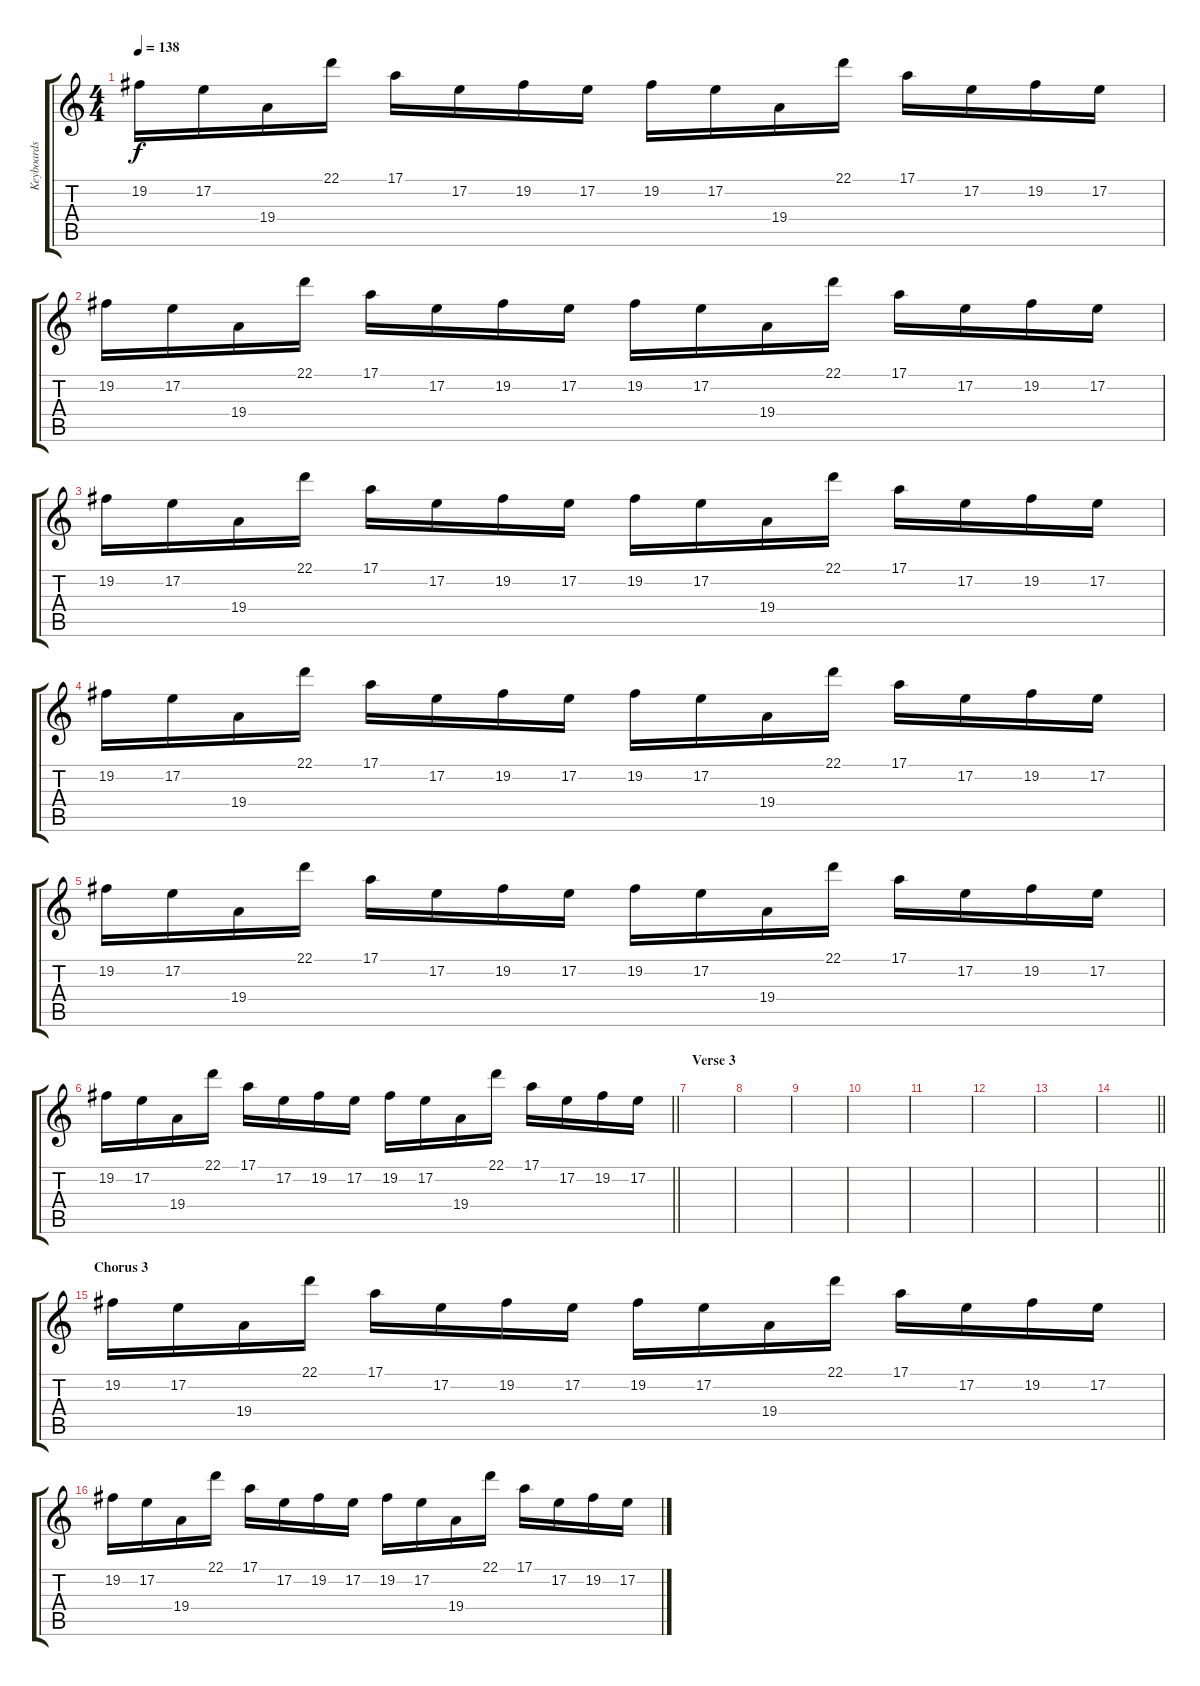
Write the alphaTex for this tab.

\track ("Keyboards" "Keyboards") {instrument lead2sawtooth}
\staff {score tabs}
\tuning (E4 B3 G3 D3 A2 E2) {hide}
\ts (4 4)
\tempo 138
\clef g2
\ks c
19.2.16{dy f} 17.2.16 19.4.16 22.1.16 17.1.16 17.2.16 19.2.16 17.2.16 19.2.16 17.2.16 19.4.16 22.1.16 17.1.16 17.2.16 19.2.16 17.2.16 |
19.2.16 17.2.16 19.4.16 22.1.16 17.1.16 17.2.16 19.2.16 17.2.16 19.2.16 17.2.16 19.4.16 22.1.16 17.1.16 17.2.16 19.2.16 17.2.16 |
19.2.16 17.2.16 19.4.16 22.1.16 17.1.16 17.2.16 19.2.16 17.2.16 19.2.16 17.2.16 19.4.16 22.1.16 17.1.16 17.2.16 19.2.16 17.2.16 |
19.2.16 17.2.16 19.4.16 22.1.16 17.1.16 17.2.16 19.2.16 17.2.16 19.2.16 17.2.16 19.4.16 22.1.16 17.1.16 17.2.16 19.2.16 17.2.16 |
19.2.16 17.2.16 19.4.16 22.1.16 17.1.16 17.2.16 19.2.16 17.2.16 19.2.16 17.2.16 19.4.16 22.1.16 17.1.16 17.2.16 19.2.16 17.2.16 |
\barLineRight lightlight
19.2.16 17.2.16 19.4.16 22.1.16 17.1.16 17.2.16 19.2.16 17.2.16 19.2.16 17.2.16 19.4.16 22.1.16 17.1.16 17.2.16 19.2.16 17.2.16 |
\section ("" "Verse 3")
|
|
|
|
|
|
|
\barLineRight lightlight
|
\section ("" "Chorus 3")
19.2.16 17.2.16 19.4.16 22.1.16 17.1.16 17.2.16 19.2.16 17.2.16 19.2.16 17.2.16 19.4.16 22.1.16 17.1.16 17.2.16 19.2.16 17.2.16 |
19.2.16 17.2.16 19.4.16 22.1.16 17.1.16 17.2.16 19.2.16 17.2.16 19.2.16 17.2.16 19.4.16 22.1.16 17.1.16 17.2.16 19.2.16 17.2.16
